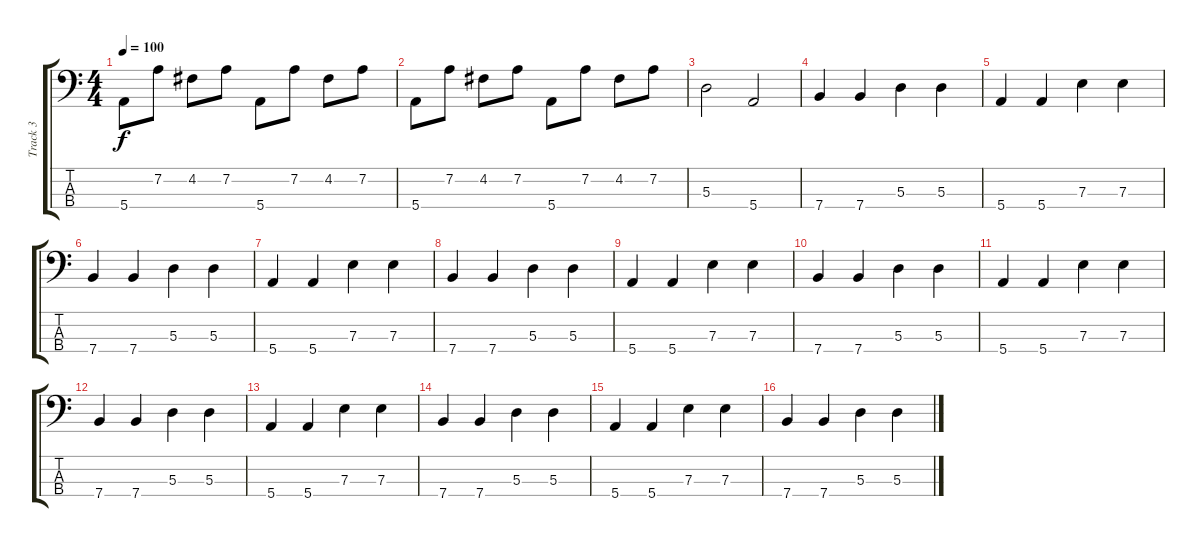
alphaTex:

\track ("Track 3" "Track 3") {instrument electricbassfinger}
\staff {score tabs}
\tuning (G2 D2 A1 E1) {hide}
\ts (4 4)
\tempo 100
\clef f4
\ks c
5.4.8{dy f} 7.2.8 4.2.8 7.2.8 5.4.8 7.2.8 4.2.8 7.2.8 |
5.4.8 7.2.8 4.2.8 7.2.8 5.4.8 7.2.8 4.2.8 7.2.8 |
5.3.2 5.4.2 |
7.4.4 7.4.4 5.3.4 5.3.4 |
5.4.4 5.4.4 7.3.4 7.3.4 |
7.4.4 7.4.4 5.3.4 5.3.4 |
5.4.4 5.4.4 7.3.4 7.3.4 |
7.4.4 7.4.4 5.3.4 5.3.4 |
5.4.4 5.4.4 7.3.4 7.3.4 |
7.4.4 7.4.4 5.3.4 5.3.4 |
5.4.4 5.4.4 7.3.4 7.3.4 |
7.4.4 7.4.4 5.3.4 5.3.4 |
5.4.4 5.4.4 7.3.4 7.3.4 |
7.4.4 7.4.4 5.3.4 5.3.4 |
5.4.4 5.4.4 7.3.4 7.3.4 |
7.4.4 7.4.4 5.3.4 5.3.4
